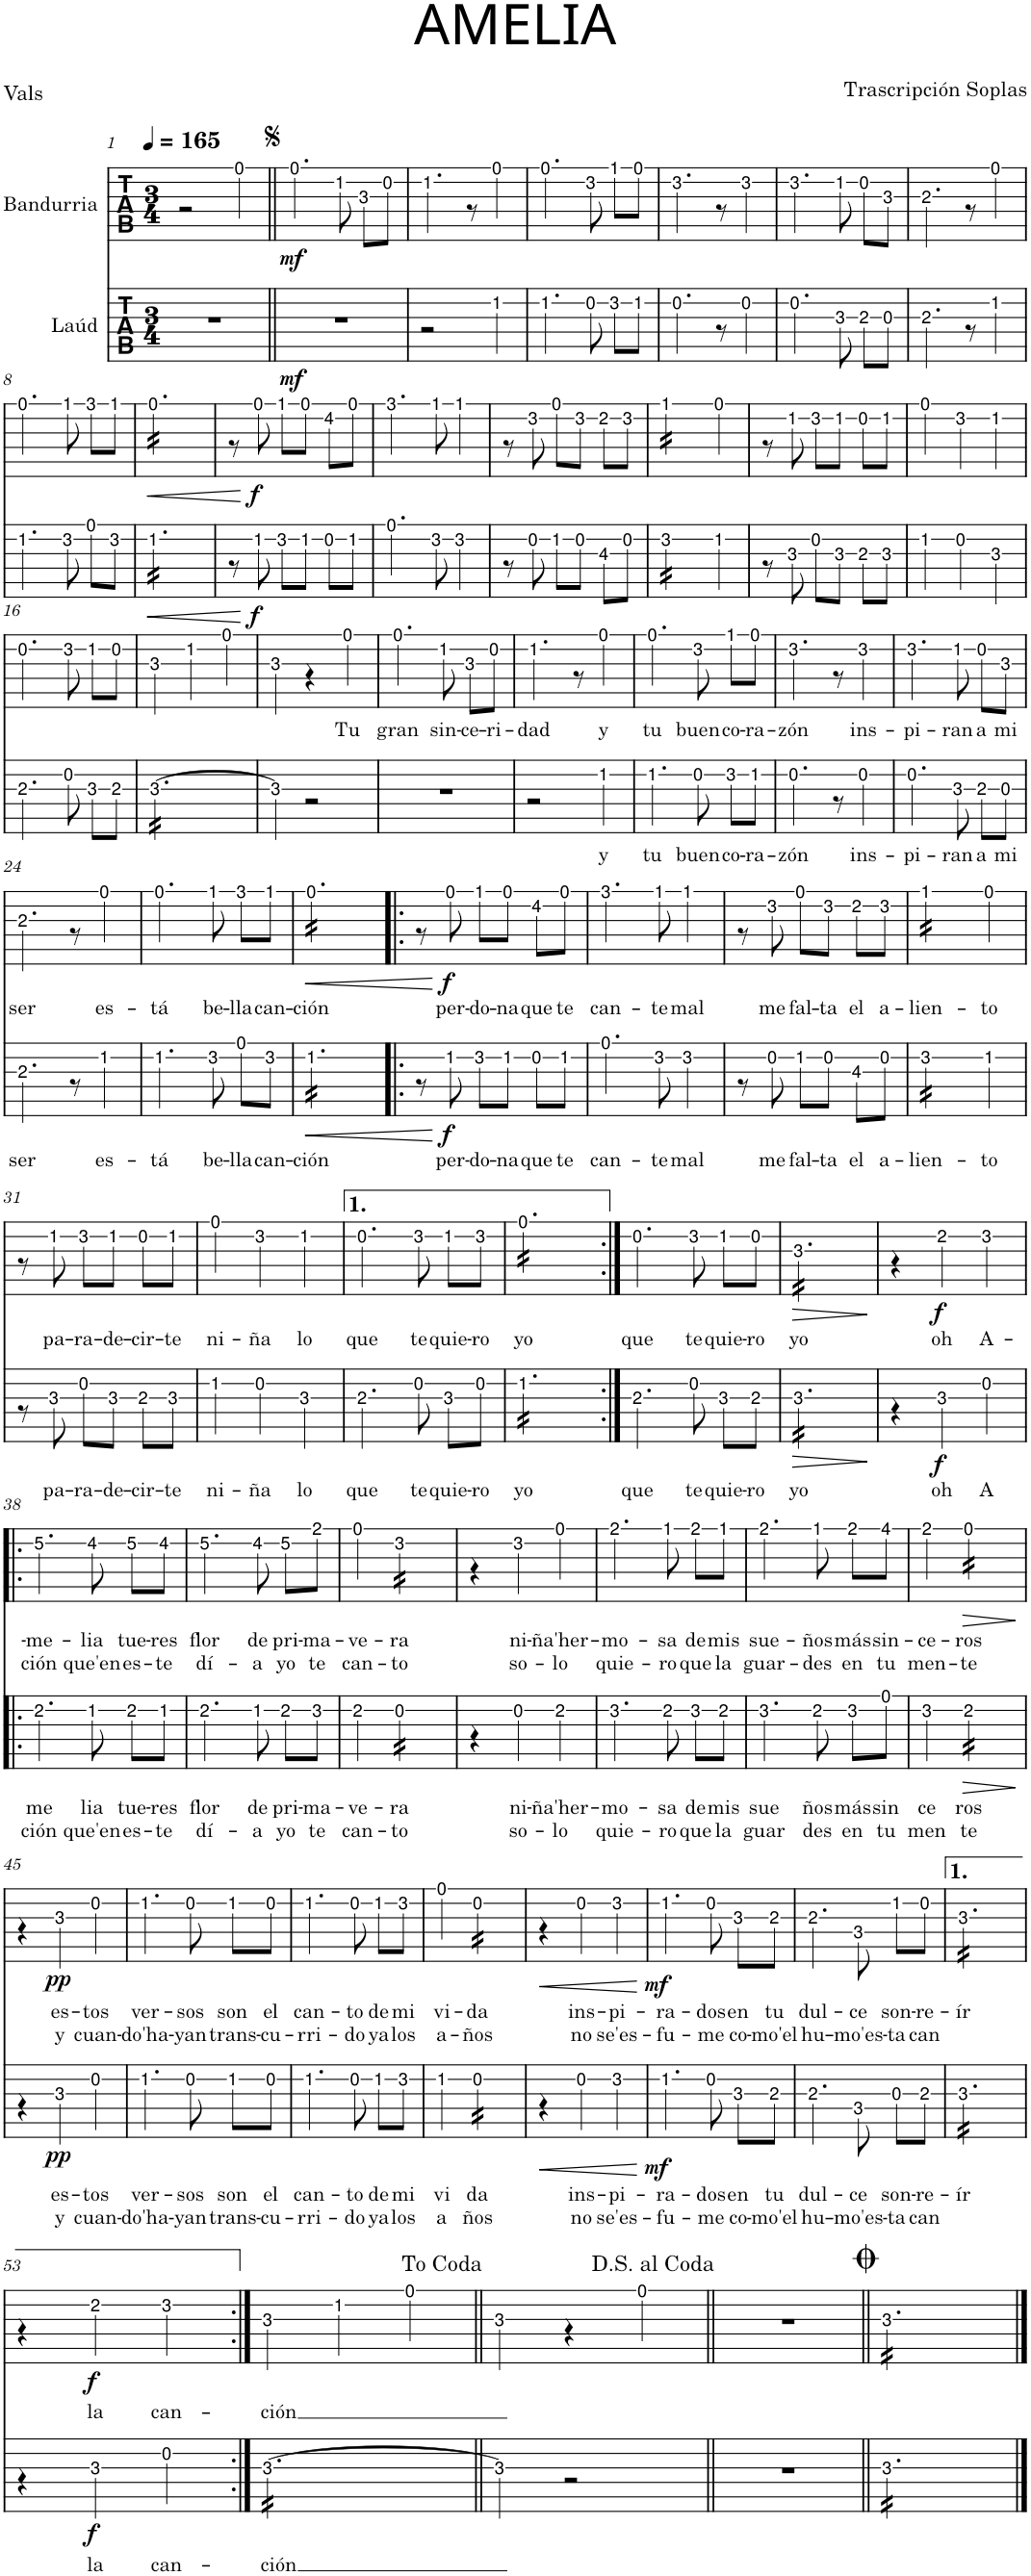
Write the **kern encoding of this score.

**kern	**dynam	**kern	**text	**text	**dynam	**kern	**text	**text	**dynam
*part3	*part3	*part2	*part2	*part2	*part2	*part1	*part1	*part1	*part1
*staff3	*staff3	*staff2	*staff2	*staff2	*staff2	*staff1	*staff1	*staff1	*staff1
*I"Guitarra clásica	*	*I"Laúd	*	*	*	*I"Bandurria	*	*	*
*stria6	*	*stria6	*	*	*	*stria6	*	*	*
*	*	*	*	*	*	*	*	*	*
*k[b-e-]	*	*k[b-e-]	*	*	*	*k[b-e-]	*	*	*
*M3/4	*	*M3/4	*	*	*	*M3/4	*	*	*
*MM165	*	*MM165	*	*	*	*MM165	*	*	*
=1	=1	=1	=1	=1	=1	=1	=1	=1	=1
4r	.	2.r	.	.	.	2r	.	.	.
4r	.	.	.	.	.	.	.	.	.
4r	.	.	.	.	.	4aa\	.	.	.
=2||	=2||	=2||	=2||	=2||	=2||	=2||	=2||	=2||	=2||
!	!LO:DY:b	!	!	!	!LO:DY:b	!	!	!	!LO:DY:b
4AA	mf	2.r	.	.	mf	4.aa\	.	.	mf
4A 4d 4f	.	.	.	.	.	.	.	.	.
.	.	.	.	.	.	8ff\	.	.	.
4A 4d 4f	.	.	.	.	.	8dd\L	.	.	.
.	.	.	.	.	.	8ee\J	.	.	.
=3	=3	=3	=3	=3	=3	=3	=3	=3	=3
4D	.	2r	.	.	.	4.ff\	.	.	.
4A 4d 4f	.	.	.	.	.	.	.	.	.
.	.	.	.	.	.	8r	.	.	.
4A 4d 4f	.	4f\	.	.	.	4aa\	.	.	.
=4	=4	=4	=4	=4	=4	=4	=4	=4	=4
4AA	.	4.f\	.	.	.	4.aa\	.	.	.
4A 4d 4f	.	.	.	.	.	.	.	.	.
.	.	8e\	.	.	.	8gg\	.	.	.
4A 4d 4f	.	8g\L	.	.	.	8bb-\L	.	.	.
.	.	8f\J	.	.	.	8aa\J	.	.	.
=5	=5	=5	=5	=5	=5	=5	=5	=5	=5
4FF-	.	4.e\	.	.	.	4.gg\	.	.	.
4E 4G 4d- 4e	.	.	.	.	.	.	.	.	.
.	.	8r	.	.	.	8r	.	.	.
4E 4G 4d- 4e	.	4e\	.	.	.	4gg\	.	.	.
=6	=6	=6	=6	=6	=6	=6	=6	=6	=6
4AA	.	4.e\	.	.	.	4.gg\	.	.	.
4G 4d- 4e	.	.	.	.	.	.	.	.	.
.	.	8d\	.	.	.	8ff\	.	.	.
4G 4d- 4e	.	8d-\L	.	.	.	8ee\L	.	.	.
.	.	8c-\J	.	.	.	8dd\J	.	.	.
=7	=7	=7	=7	=7	=7	=7	=7	=7	=7
4FF-	.	4.d-\	.	.	.	4.dd-\	.	.	.
4E 4G 4d- 4e	.	.	.	.	.	.	.	.	.
.	.	8r	.	.	.	8r	.	.	.
4E 4G 4d- 4e	.	4f\	.	.	.	4aa\	.	.	.
!!LO:LB:g=z
=8	=8	=8	=8	=8	=8	=8	=8	=8	=8
4AA	.	4.f\	.	.	.	4.aa\	.	.	.
4G 4d- 4e	.	.	.	.	.	.	.	.	.
.	.	8g\	.	.	.	8bb-\	.	.	.
4G 4d- 4e	.	8a\L	.	.	.	8ccc\L	.	.	.
.	.	8g\J	.	.	.	8bb-\J	.	.	.
=9	=9	=9	=9	=9	=9	=9	=9	=9	=9
!	!	!	!	!	!LO:HP:b	!	!	!	!LO:HP:b
4AA	.	2.f\	.	.	<	2.aa\	.	.	<
4A 4d 4f	.	.	.	.	.	.	.	.	.
4A 4d 4f	.	.	.	.	.	.	.	.	.
=10	=10	=10	=10	=10	=10	=10	=10	=10	=10
4D	.	8r	.	.	.	8r	.	.	.
!	!	!	!	!	!LO:DY:n=1:b	!	!	!	!LO:DY:n=1:b
.	.	8f\	.	.	[ f	8aa\	.	.	[ f
4A 4c 4f#	.	8g\L	.	.	.	8bb-\L	.	.	.
.	.	8f\J	.	.	.	8aa\J	.	.	.
4A 4c 4f#	.	8f-\L	.	.	.	8aa-\L	.	.	.
.	.	8f\J	.	.	.	8aa\J	.	.	.
=11	=11	=11	=11	=11	=11	=11	=11	=11	=11
4GG	.	4.a\	.	.	.	4.ccc\	.	.	.
4B- 4d 4g	.	.	.	.	.	.	.	.	.
.	.	8g\	.	.	.	8bb-\	.	.	.
4B- 4d 4g	.	4g\	.	.	.	4bb-\	.	.	.
=12	=12	=12	=12	=12	=12	=12	=12	=12	=12
4C	.	8r	.	.	.	8r	.	.	.
.	.	8f-\	.	.	.	8gg\	.	.	.
4G 4c 4e	.	8f\L	.	.	.	8aa\L	.	.	.
.	.	8f-\J	.	.	.	8gg\J	.	.	.
4G 4c 4e	.	8e-\L	.	.	.	8ff#\L	.	.	.
.	.	8f-\J	.	.	.	8gg\J	.	.	.
=13	=13	=13	=13	=13	=13	=13	=13	=13	=13
4FF	.	2g\	.	.	.	2bb-\	.	.	.
4A 4c 4f	.	.	.	.	.	.	.	.	.
4A 4c 4f	.	4f\	.	.	.	4aa\	.	.	.
=14	=14	=14	=14	=14	=14	=14	=14	=14	=14
4AA	.	8r	.	.	.	8r	.	.	.
.	.	8d\	.	.	.	8ff\	.	.	.
4A 4d 4f	.	8e\L	.	.	.	8gg\L	.	.	.
.	.	8d\J	.	.	.	8ff\J	.	.	.
4A 4d 4f	.	8d-\L	.	.	.	8ee\L	.	.	.
.	.	8d\J	.	.	.	8ff\J	.	.	.
=15	=15	=15	=15	=15	=15	=15	=15	=15	=15
4FF-	.	4f\	.	.	.	4aa\	.	.	.
4G 4c# 4f-	.	4f-\	.	.	.	4gg\	.	.	.
4G 4c# 4f-	.	4d\	.	.	.	4ff\	.	.	.
!!LO:LB:g=z
=16	=16	=16	=16	=16	=16	=16	=16	=16	=16
4AA	.	4.d-\	.	.	.	4.ee\	.	.	.
4G 4c# 4f-	.	.	.	.	.	.	.	.	.
.	.	8e\	.	.	.	8gg\	.	.	.
4G 4c# 4f-	.	8d\L	.	.	.	8ff\L	.	.	.
.	.	8d-\J	.	.	.	8ff-\J	.	.	.
=17	=17	=17	=17	=17	=17	=17	=17	=17	=17
4AA	.	[2.d\	.	.	.	4dd\	.	.	.
4A 4d 4f	.	.	.	.	.	4ff\	.	.	.
4A 4d 4f	.	.	.	.	.	4aa\	.	.	.
=18	=18	=18	=18	=18	=18	=18	=18	=18	=18
4A 4d 4f	.	4d\]	.	.	.	4dd\	.	.	.
4r	.	2r	.	.	.	4r	.	.	.
!	!	!	!	!	!	!	!LO:LY:b	!	!
4r	.	.	.	.	.	4aa\	Tu	.	.
=19	=19	=19	=19	=19	=19	=19	=19	=19	=19
!	!	!	!	!	!	!	!LO:LY:b	!	!
4AA	.	2.r	.	.	.	4.aa\	gran	.	.
4A 4d 4f	.	.	.	.	.	.	.	.	.
!	!	!	!	!	!	!	!LO:LY:b	!	!
.	.	.	.	.	.	8ff\	sin-	.	.
!	!	!	!	!	!	!	!LO:LY:b	!	!
4A 4d 4f	.	.	.	.	.	8dd\L	-ce-	.	.
!	!	!	!	!	!	!	!LO:LY:b	!	!
.	.	.	.	.	.	8ee\J	-ri-	.	.
=20	=20	=20	=20	=20	=20	=20	=20	=20	=20
!	!	!	!	!	!	!	!LO:LY:b	!	!
4D	.	2r	.	.	.	4.ff\	-dad	.	.
4A 4d 4f	.	.	.	.	.	.	.	.	.
.	.	.	.	.	.	8r	.	.	.
!	!	!	!LO:LY:b	!	!	!	!LO:LY:b	!	!
4A 4d 4f	.	4f\	y	.	.	4aa\	y	.	.
=21	=21	=21	=21	=21	=21	=21	=21	=21	=21
!	!	!	!LO:LY:b	!	!	!	!LO:LY:b	!	!
4AA	.	4.f\	tu	.	.	4.aa\	tu	.	.
4A 4d 4f	.	.	.	.	.	.	.	.	.
!	!	!	!LO:LY:b	!	!	!	!LO:LY:b	!	!
.	.	8e\	buen	.	.	8gg\	buen	.	.
!	!	!	!LO:LY:b	!	!	!	!LO:LY:b	!	!
4A 4d 4f	.	8g\L	co-	.	.	8bb-\L	co-	.	.
!	!	!	!LO:LY:b	!	!	!	!LO:LY:b	!	!
.	.	8f\J	-ra-	.	.	8aa\J	-ra-	.	.
=22	=22	=22	=22	=22	=22	=22	=22	=22	=22
!	!	!	!LO:LY:b	!	!	!	!LO:LY:b	!	!
4FF-	.	4.e\	-zón	.	.	4.gg\	-zón	.	.
4E 4G 4d- 4e	.	.	.	.	.	.	.	.	.
.	.	8r	.	.	.	8r	.	.	.
!	!	!	!LO:LY:b	!	!	!	!LO:LY:b	!	!
4E 4G 4d- 4e	.	4e\	ins-	.	.	4gg\	ins-	.	.
=23	=23	=23	=23	=23	=23	=23	=23	=23	=23
!	!	!	!LO:LY:b	!	!	!	!LO:LY:b	!	!
4AA	.	4.e\	-pi-	.	.	4.gg\	-pi-	.	.
4E 4G 4d- 4e	.	.	.	.	.	.	.	.	.
!	!	!	!LO:LY:b	!	!	!	!LO:LY:b	!	!
.	.	8d\	-ran	.	.	8ff\	-ran	.	.
!	!	!	!LO:LY:b	!	!	!	!LO:LY:b	!	!
4E 4G 4d- 4e	.	8d-\L	a	.	.	8ee\L	a	.	.
!	!	!	!LO:LY:b	!	!	!	!LO:LY:b	!	!
.	.	8c-\J	mi	.	.	8dd\J	mi	.	.
!!LO:LB:g=z
=24	=24	=24	=24	=24	=24	=24	=24	=24	=24
!	!	!	!LO:LY:b	!	!	!	!LO:LY:b	!	!
4FF-	.	4.d-\	ser	.	.	4.dd-\	ser	.	.
4E 4G 4d- 4e	.	.	.	.	.	.	.	.	.
.	.	8r	.	.	.	8r	.	.	.
!	!	!	!LO:LY:b	!	!	!	!LO:LY:b	!	!
4E 4G 4d- 4e	.	4f\	es-	.	.	4aa\	es-	.	.
=25	=25	=25	=25	=25	=25	=25	=25	=25	=25
!	!	!	!LO:LY:b	!	!	!	!LO:LY:b	!	!
4AA	.	4.f\	-tá	.	.	4.aa\	-tá	.	.
4E 4G 4d- 4e	.	.	.	.	.	.	.	.	.
!	!	!	!LO:LY:b	!	!	!	!LO:LY:b	!	!
.	.	8g\	be-	.	.	8bb-\	be-	.	.
!	!	!	!LO:LY:b	!	!	!	!LO:LY:b	!	!
4E 4G 4d- 4e	.	8a\L	-lla	.	.	8ccc\L	-lla	.	.
!	!	!	!LO:LY:b	!	!	!	!LO:LY:b	!	!
.	.	8g\J	can-	.	.	8bb-\J	can-	.	.
=26	=26	=26	=26	=26	=26	=26	=26	=26	=26
!	!	!	!LO:LY:b	!	!LO:HP:b	!	!LO:LY:b	!	!LO:HP:b
4AA	.	2.f\	-ción	.	<	2.aa\	-ción	.	<
4A 4d 4f	.	.	.	.	.	.	.	.	.
4A 4d 4f	.	.	.	.	.	.	.	.	.
=27!|:	=27!|:	=27!|:	=27!|:	=27!|:	=27!|:	=27!|:	=27!|:	=27!|:	=27!|:
4D	.	8r	.	.	.	8r	.	.	.
!	!	!	!LO:LY:b	!	!LO:DY:n=1:b	!	!LO:LY:b	!	!LO:DY:n=1:b
.	.	8f\	per-	.	[ f	8aa\	per-	.	[ f
!	!	!	!LO:LY:b	!	!	!	!LO:LY:b	!	!
4A 4c 4f#	.	8g\L	-do-	.	.	8bb-\L	-do-	.	.
!	!	!	!LO:LY:b	!	!	!	!LO:LY:b	!	!
.	.	8f\J	-na	.	.	8aa\J	-na	.	.
!	!	!	!LO:LY:b	!	!	!	!LO:LY:b	!	!
4A 4c 4f#	.	8f-\L	que	.	.	8aa-\L	que	.	.
!	!	!	!LO:LY:b	!	!	!	!LO:LY:b	!	!
.	.	8f\J	te	.	.	8aa\J	te	.	.
=28	=28	=28	=28	=28	=28	=28	=28	=28	=28
!	!	!	!LO:LY:b	!	!	!	!LO:LY:b	!	!
4GG	.	4.a\	can-	.	.	4.ccc\	can-	.	.
4B- 4d 4g	.	.	.	.	.	.	.	.	.
!	!	!	!LO:LY:b	!	!	!	!LO:LY:b	!	!
.	.	8g\	-te	.	.	8bb-\	-te	.	.
!	!	!	!LO:LY:b	!	!	!	!LO:LY:b	!	!
4B- 4d 4g	.	4g\	mal	.	.	4bb-\	mal	.	.
=29	=29	=29	=29	=29	=29	=29	=29	=29	=29
4C	.	8r	.	.	.	8r	.	.	.
!	!	!	!LO:LY:b	!	!	!	!LO:LY:b	!	!
.	.	8f-\	me	.	.	8gg\	me	.	.
!	!	!	!LO:LY:b	!	!	!	!LO:LY:b	!	!
4G 4c 4e	.	8f\L	fal-	.	.	8aa\L	fal-	.	.
!	!	!	!LO:LY:b	!	!	!	!LO:LY:b	!	!
.	.	8f-\J	-ta	.	.	8gg\J	-ta	.	.
!	!	!	!LO:LY:b	!	!	!	!LO:LY:b	!	!
4G 4c 4e	.	8e-\L	el	.	.	8ff#\L	el	.	.
!	!	!	!LO:LY:b	!	!	!	!LO:LY:b	!	!
.	.	8f-\J	a-	.	.	8gg\J	a-	.	.
=30	=30	=30	=30	=30	=30	=30	=30	=30	=30
!	!	!	!LO:LY:b	!	!	!	!LO:LY:b	!	!
4FF	.	2g\	-lien-	.	.	2bb-\	-lien-	.	.
4A 4c 4f	.	.	.	.	.	.	.	.	.
!	!	!	!LO:LY:b	!	!	!	!LO:LY:b	!	!
4A 4c 4f	.	4f\	-to	.	.	4aa\	-to	.	.
!!LO:LB:g=z
=31	=31	=31	=31	=31	=31	=31	=31	=31	=31
4AA	.	8r	.	.	.	8r	.	.	.
!	!	!	!LO:LY:b	!	!	!	!LO:LY:b	!	!
.	.	8d\	pa-	.	.	8ff\	pa-	.	.
!	!	!	!LO:LY:b	!	!	!	!LO:LY:b	!	!
4A 4d 4f	.	8e\L	-ra-	.	.	8gg\L	-ra-	.	.
!	!	!	!LO:LY:b	!	!	!	!LO:LY:b	!	!
.	.	8d\J	-de-	.	.	8ff\J	-de-	.	.
!	!	!	!LO:LY:b	!	!	!	!LO:LY:b	!	!
4A 4d 4f	.	8d-\L	-cir-	.	.	8ee\L	-cir-	.	.
!	!	!	!LO:LY:b	!	!	!	!LO:LY:b	!	!
.	.	8d\J	-te	.	.	8ff\J	-te	.	.
=32	=32	=32	=32	=32	=32	=32	=32	=32	=32
!	!	!	!LO:LY:b	!	!	!	!LO:LY:b	!	!
4FF-	.	4f\	ni-	.	.	4aa\	ni-	.	.
!	!	!	!LO:LY:b	!	!	!	!LO:LY:b	!	!
4G 4c# 4f-	.	4f-\	-ña	.	.	4gg\	-ña	.	.
!	!	!	!LO:LY:b	!	!	!	!LO:LY:b	!	!
4G 4c# 4f-	.	4d\	lo	.	.	4ff\	lo	.	.
=33	=33	=33	=33	=33	=33	=33	=33	=33	=33
!	!	!	!LO:LY:b	!	!	!	!LO:LY:b	!	!
4AA	.	4.d-\	que	.	.	4.ee\	que	.	.
4G 4c# 4f-	.	.	.	.	.	.	.	.	.
!	!	!	!LO:LY:b	!	!	!	!LO:LY:b	!	!
.	.	8e\	te	.	.	8gg\	te	.	.
!	!	!	!LO:LY:b	!	!	!	!LO:LY:b	!	!
4G 4c# 4f-	.	8d\L	quie-	.	.	8ff\L	quie-	.	.
!	!	!	!LO:LY:b	!	!	!	!LO:LY:b	!	!
.	.	8e\J	-ro	.	.	8gg\J	-ro	.	.
=34	=34	=34	=34	=34	=34	=34	=34	=34	=34
!	!	!	!LO:LY:b	!	!	!	!LO:LY:b	!	!
4AA	.	2.f\	yo	.	.	2.aa\	yo	.	.
4A 4d 4f	.	.	.	.	.	.	.	.	.
4A 4d 4f	.	.	.	.	.	.	.	.	.
=35:|!	=35:|!	=35:|!	=35:|!	=35:|!	=35:|!	=35:|!	=35:|!	=35:|!	=35:|!
!	!	!	!LO:LY:b	!	!	!	!LO:LY:b	!	!
4AA	.	4.d-\	que	.	.	4.ee\	que	.	.
4G 4c# 4f-	.	.	.	.	.	.	.	.	.
!	!	!	!LO:LY:b	!	!	!	!LO:LY:b	!	!
.	.	8e\	te	.	.	8gg\	te	.	.
!	!	!	!LO:LY:b	!	!	!	!LO:LY:b	!	!
4G 4c# 4f-	.	8d\L	quie-	.	.	8ff\L	quie-	.	.
!	!	!	!LO:LY:b	!	!	!	!LO:LY:b	!	!
.	.	8d-\J	-ro	.	.	8ff-\J	-ro	.	.
=36	=36	=36	=36	=36	=36	=36	=36	=36	=36
!	!	!	!LO:LY:b	!	!LO:HP:b	!	!LO:LY:b	!	!LO:HP:b
4AA	.	2.d\	yo	.	>	2.dd\	yo	.	>
4A 4d 4f#	.	.	.	.	.	.	.	.	.
4A 4d 4f#	.	.	.	.	.	.	.	.	.
.	.	.	.	.	]	.	.	.	]
=37	=37	=37	=37	=37	=37	=37	=37	=37	=37
4A 4d 4f#	.	4r	.	.	.	4r	.	.	.
!	!	!	!LO:LY:b	!	!LO:DY:b	!	!LO:LY:b	!	!LO:DY:b
4r	.	4d\	oh	.	f	4ff#\	oh	.	f
!	!	!	!LO:LY:b	!	!	!	!LO:LY:b	!	!
4r	.	4e\	A	.	.	4gg\	A-	.	.
!!LO:LB:g=z
=38!|:	=38!|:	=38!|:	=38!|:	=38!|:	=38!|:	=38!|:	=38!|:	=38!|:	=38!|:
!	!	!	!LO:LY:b	!LO:LY:b	!	!	!LO:LY:b	!LO:LY:b	!
4D	.	4.f#\	-me	ción	.	4.aa\	-me-	ción	.
4A 4d 4f#	.	.	.	.	.	.	.	.	.
!	!	!	!LO:LY:b	!LO:LY:b	!	!	!LO:LY:b	!LO:LY:b	!
.	.	8f\	-lia	que'en	.	8aa-\	-lia	que'en	.
!	!	!	!LO:LY:b	!LO:LY:b	!	!	!LO:LY:b	!LO:LY:b	!
4A 4d 4f#	.	8f#\L	tue-	es-	.	8aa\L	tue-	es-	.
!	!	!	!LO:LY:b	!LO:LY:b	!	!	!LO:LY:b	!LO:LY:b	!
.	.	8f\J	-res	-te	.	8aa-\J	-res	-te	.
=39	=39	=39	=39	=39	=39	=39	=39	=39	=39
!	!	!	!LO:LY:b	!LO:LY:b	!	!	!LO:LY:b	!LO:LY:b	!
4E-	.	4.g-\	flor	dí-	.	4.aa\	flor	dí-	.
4E- 4A 4B 4f#	.	.	.	.	.	.	.	.	.
!	!	!	!LO:LY:b	!LO:LY:b	!	!	!LO:LY:b	!LO:LY:b	!
.	.	8f\	de	-a	.	8aa-\	de	-a	.
!	!	!	!LO:LY:b	!LO:LY:b	!	!	!LO:LY:b	!LO:LY:b	!
4E- 4A 4B 4f#	.	8g-\L	pri-	yo	.	8aa\L	pri-	yo	.
!	!	!	!LO:LY:b	!LO:LY:b	!	!	!LO:LY:b	!LO:LY:b	!
.	.	8g\J	-ma-	te	.	8bb\J	-ma-	te	.
=40	=40	=40	=40	=40	=40	=40	=40	=40	=40
!	!	!	!LO:LY:b	!LO:LY:b	!	!	!LO:LY:b	!LO:LY:b	!
4E	.	4g-\	-ve-	can-	.	4aa\	-ve-	can-	.
!	!	!	!LO:LY:b	!LO:LY:b	!	!	!LO:LY:b	!LO:LY:b	!
4G 4B 4e	.	2f-\	-ra	-to	.	2gg\	-ra	-to	.
4G 4B 4e	.	.	.	.	.	.	.	.	.
=41	=41	=41	=41	=41	=41	=41	=41	=41	=41
4E	.	4r	.	.	.	4r	.	.	.
!	!	!	!LO:LY:b	!LO:LY:b	!	!	!LO:LY:b	!LO:LY:b	!
4G 4B 4e	.	4f-\	ni-	so-	.	4gg\	ni-	so-	.
!	!	!	!LO:LY:b	!LO:LY:b	!	!	!LO:LY:b	!LO:LY:b	!
4G 4B 4e	.	4g-\	-ña'her-	-lo	.	4aa\	-ña'her-	-lo	.
=42	=42	=42	=42	=42	=42	=42	=42	=42	=42
!	!	!	!LO:LY:b	!LO:LY:b	!	!	!LO:LY:b	!LO:LY:b	!
4AA	.	4.g\	-mo-	quie-	.	4.bb\	-mo-	quie-	.
4G 4d- 4e	.	.	.	.	.	.	.	.	.
!	!	!	!LO:LY:b	!LO:LY:b	!	!	!LO:LY:b	!LO:LY:b	!
.	.	8f#\	-sa	-ro	.	8bb-\	-sa	-ro	.
!	!	!	!LO:LY:b	!LO:LY:b	!	!	!LO:LY:b	!LO:LY:b	!
4G 4d- 4e	.	8g\L	de	que	.	8bb\L	de	que	.
!	!	!	!LO:LY:b	!LO:LY:b	!	!	!LO:LY:b	!LO:LY:b	!
.	.	8f#\J	mis	la	.	8bb-\J	mis	la	.
=43	=43	=43	=43	=43	=43	=43	=43	=43	=43
!	!	!	!LO:LY:b	!LO:LY:b	!	!	!LO:LY:b	!LO:LY:b	!
4AA	.	4.g\	sue	guar	.	4.bb\	sue-	guar-	.
4BB	.	.	.	.	.	.	.	.	.
!	!	!	!LO:LY:b	!LO:LY:b	!	!	!LO:LY:b	!LO:LY:b	!
.	.	8f#\	-ños	-des	.	8bb-\	-ños	-des	.
!	!	!	!LO:LY:b	!LO:LY:b	!	!	!LO:LY:b	!LO:LY:b	!
4D-	.	8g\L	más	en	.	8bb\L	más	en	.
!	!	!	!LO:LY:b	!LO:LY:b	!	!	!LO:LY:b	!LO:LY:b	!
.	.	8a\J	sin	tu	.	8ddd-\J	sin-	tu	.
=44	=44	=44	=44	=44	=44	=44	=44	=44	=44
!	!	!	!LO:LY:b	!LO:LY:b	!	!	!LO:LY:b	!LO:LY:b	!
4D	.	4g\	-ce	men	.	4bb\	-ce-	men-	.
!	!	!	!LO:LY:b	!LO:LY:b	!LO:HP:b	!	!LO:LY:b	!LO:LY:b	!LO:HP:b
4A 4d 4f#	.	2f#\	-ros	-te	>	2aa\	-ros	-te	>
4A 4d 4f#	.	.	.	.	.	.	.	.	.
.	.	.	.	.	]	.	.	.	]
!!LO:LB:g=z
=45	=45	=45	=45	=45	=45	=45	=45	=45	=45
4A 4d 4f#	.	4r	.	.	.	4r	.	.	.
!	!	!	!LO:LY:b	!LO:LY:b	!LO:DY:b	!	!LO:LY:b	!LO:LY:b	!LO:DY:b
2r	.	4d\	es-	y	pp	4dd\	es-	y	pp
!	!	!	!LO:LY:b	!LO:LY:b	!	!	!LO:LY:b	!LO:LY:b	!
.	.	4f-\	-tos	cuan-	.	4ff-\	-tos	cuan-	.
=46	=46	=46	=46	=46	=46	=46	=46	=46	=46
!	!LO:DY:b	!	!LO:LY:b	!LO:LY:b	!	!	!LO:LY:b	!LO:LY:b	!
4D	pp	4.f\	ver-	-do'ha-	.	4.ff\	ver-	-do'ha-	.
4A 4d 4f	.	.	.	.	.	.	.	.	.
!	!	!	!LO:LY:b	!LO:LY:b	!	!	!LO:LY:b	!LO:LY:b	!
.	.	8e\	-sos	-yan	.	8ee\	-sos	-yan	.
!	!	!	!LO:LY:b	!LO:LY:b	!	!	!LO:LY:b	!LO:LY:b	!
4A 4d 4f	.	8f\L	son	trans-	.	8ff\L	son	trans-	.
!	!	!	!LO:LY:b	!LO:LY:b	!	!	!LO:LY:b	!LO:LY:b	!
.	.	8e\J	el	-cu-	.	8ee\J	el	-cu-	.
=47	=47	=47	=47	=47	=47	=47	=47	=47	=47
!	!	!	!LO:LY:b	!LO:LY:b	!	!	!LO:LY:b	!LO:LY:b	!
4GG	.	4.f\	can-	-rri-	.	4.ff\	can-	-rri-	.
4B- 4d 4g	.	.	.	.	.	.	.	.	.
!	!	!	!LO:LY:b	!LO:LY:b	!	!	!LO:LY:b	!LO:LY:b	!
.	.	8e\	-to	-do	.	8ee\	-to	-do	.
!	!	!	!LO:LY:b	!LO:LY:b	!	!	!LO:LY:b	!LO:LY:b	!
4B- 4d 4g	.	8f\L	de	ya	.	8ff\L	de	ya	.
!	!	!	!LO:LY:b	!LO:LY:b	!	!	!LO:LY:b	!LO:LY:b	!
.	.	8g\J	mi	los	.	8gg\J	mi	los	.
=48	=48	=48	=48	=48	=48	=48	=48	=48	=48
!	!	!	!LO:LY:b	!LO:LY:b	!	!	!LO:LY:b	!LO:LY:b	!
4AA	.	4f\	vi	a	.	4aa\	vi-	a-	.
!	!	!	!LO:LY:b	!LO:LY:b	!	!	!LO:LY:b	!LO:LY:b	!
4G 4d- 4e	.	2e\	-da	-ños	.	2ff-\	-da	-ños	.
4G 4d- 4e	.	.	.	.	.	.	.	.	.
=49	=49	=49	=49	=49	=49	=49	=49	=49	=49
!	!LO:HP:b	!	!	!	!LO:HP:b	!	!	!	!LO:HP:b
4FF-	<	4r	.	.	<	4r	.	.	<
!	!	!	!LO:LY:b	!LO:LY:b	!	!	!LO:LY:b	!LO:LY:b	!
4G 4d- 4e	.	4e\	ins-	no	.	4ee\	ins-	no	.
!	!	!	!LO:LY:b	!LO:LY:b	!	!	!LO:LY:b	!LO:LY:b	!
4G 4d- 4e	.	4g\	-pi-	se'es-	.	4gg\	-pi-	se'es-	.
.	[	.	.	.	[	.	.	.	[
=50	=50	=50	=50	=50	=50	=50	=50	=50	=50
!	!	!	!LO:LY:b	!LO:LY:b	!LO:DY:b	!	!LO:LY:b	!LO:LY:b	!LO:DY:b
4AA	.	4.f\	-ra-	-fu-	mf	4.ff\	-ra-	-fu-	mf
4G 4d- 4e	.	.	.	.	.	.	.	.	.
!	!	!	!LO:LY:b	!LO:LY:b	!	!	!LO:LY:b	!LO:LY:b	!
.	.	8e\	-dos	-me	.	8ee\	-dos	-me	.
!	!	!	!LO:LY:b	!LO:LY:b	!	!	!LO:LY:b	!LO:LY:b	!
4G 4d- 4e	.	8d\L	en	co-	.	8dd\L	en	co-	.
!	!	!	!LO:LY:b	!LO:LY:b	!	!	!LO:LY:b	!LO:LY:b	!
.	.	8c#\J	tu	-mo'el	.	8cc#\J	tu	-mo'el	.
=51	=51	=51	=51	=51	=51	=51	=51	=51	=51
!	!	!	!LO:LY:b	!LO:LY:b	!	!	!LO:LY:b	!LO:LY:b	!
4FF-	.	4.d-\	dul-	hu-	.	4.dd-\	dul-	hu-	.
4G 4d- 4e	.	.	.	.	.	.	.	.	.
!	!	!	!LO:LY:b	!LO:LY:b	!	!	!LO:LY:b	!LO:LY:b	!
.	.	8A\	-ce	-mo'es-	.	8a\	-ce	-mo'es-	.
!	!	!	!LO:LY:b	!LO:LY:b	!	!	!LO:LY:b	!LO:LY:b	!
4G 4d- 4e	.	8c-\L	son-	-ta	.	8ff\L	son-	-ta	.
!	!	!	!LO:LY:b	!LO:LY:b	!	!	!LO:LY:b	!LO:LY:b	!
.	.	8d-\J	-re-	can	.	8ee\J	-re-	can	.
=52	=52	=52	=52	=52	=52	=52	=52	=52	=52
!	!LO:DY:b	!	!LO:LY:b	!	!	!	!LO:LY:b	!	!
4AA	mf	2.d\	-ír	.	.	2.dd\	-ír	.	.
4A 4d 4f#	.	.	.	.	.	.	.	.	.
4A 4d 4f#	.	.	.	.	.	.	.	.	.
!!LO:LB:g=z
=53	=53	=53	=53	=53	=53	=53	=53	=53	=53
4A 4d 4f#	.	4r	.	.	.	4r	.	.	.
!	!	!	!LO:LY:b	!	!LO:DY:b	!	!LO:LY:b	!	!LO:DY:b
4r	.	4d\	la	.	f	4ff#\	la	.	f
!	!	!	!LO:LY:b	!	!	!	!LO:LY:b	!	!
4r	.	4e\	can-	.	.	4gg\	can-	.	.
=54:|!	=54:|!	=54:|!	=54:|!	=54:|!	=54:|!	=54:|!	=54:|!	=54:|!	=54:|!
!	!	!	!LO:LY:b	!	!	!	!LO:LY:b	!	!
4AA	.	[2.d\	-ción	.	.	4dd\	-ción	.	.
4A 4d 4f	.	.	.	.	.	4ff\	.	.	.
4A 4d 4f	.	.	.	.	.	4aa\	.	.	.
=55||	=55||	=55||	=55||	=55||	=55||	=55||	=55||	=55||	=55||
4A 4d 4f	.	4d\]	.	.	.	4dd\	.	.	.
2r	.	2r	.	.	.	4r	.	.	.
.	.	.	.	.	.	4aa\	.	.	.
=56||	=56||	=56||	=56||	=56||	=56||	=56||	=56||	=56||	=56||
2.r	.	2.r	.	.	.	2.r	.	.	.
=57||	=57||	=57||	=57||	=57||	=57||	=57||	=57||	=57||	=57||
2.A 2.d 2.f	.	2.d\	.	.	.	2.dd\	.	.	.
==	==	==	==	==	==	==	==	==	==
*-	*-	*-	*-	*-	*-	*-	*-	*-	*-
